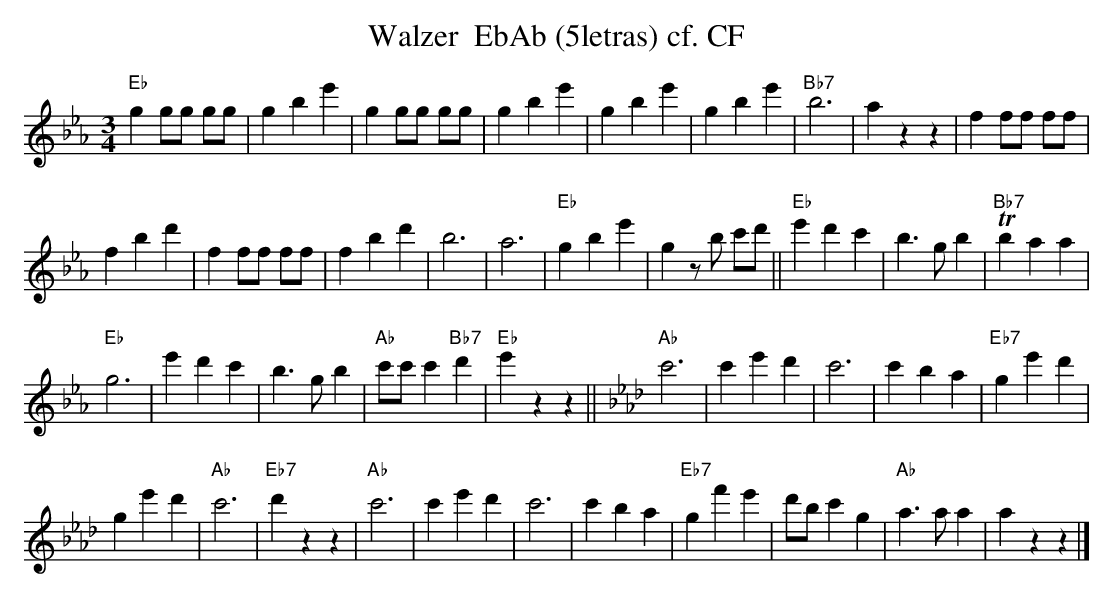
X:1
T:Walzer  EbAb (5letras) cf. CF
M:3/4
L:1/4
K:Ebmaj%%MIDI gchordon
"Eb"gg/2g/2 g/2g/2 | gbe' | gg/2g/2 g/2g/2 | gbe' | gbe' | gbe' | "Bb7"b3 | azz | ff/2f/2 f/2f/2 |
fbd' | ff/2f/2 f/2f/2 | fbd' | b3 | a3 | "Eb"gbe' | gz/2b/2 c'/2d'/2 || "Eb"e'd'c' | b>gb | "Bb7"Tbaa |
"Eb"g3 | e'd'c' | b>gb | "Ab"c'/2c'/2c'"Bb7"d' | "Eb"e'zz || [K:Abmaj] "Ab"c'3 | c'e'd' | c'3 | c'ba | "Eb7"ge'd' |
ge'd' | "Ab"c'3 | "Eb7"d'zz | "Ab"c'3 | c'e'd' | c'3 | c'ba | "Eb7"gf'e' | d'/2b/2c'g | "Ab"a>aa | azz |]
